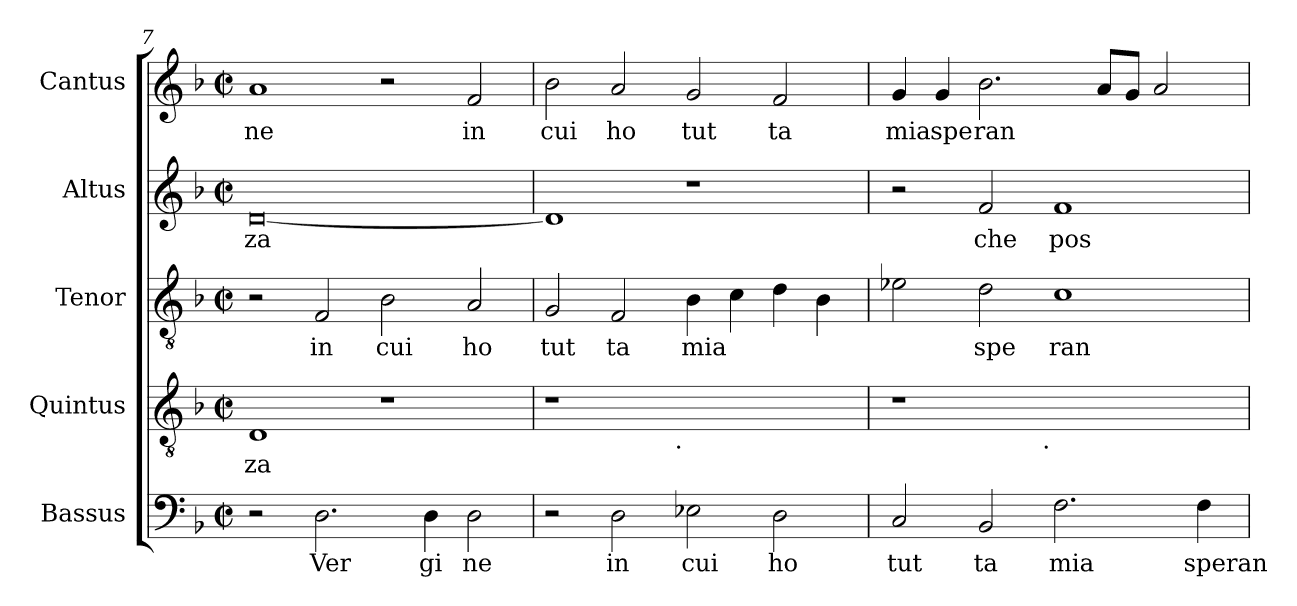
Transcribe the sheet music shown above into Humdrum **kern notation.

**kern	**text	**kern	**text	**kern	**text	**kern	**text	**kern	**text
*part5	*part5	*part4	*part4	*part3	*part3	*part2	*part2	*part1	*part1
*staff5	*staff5	*staff4	*staff4	*staff3	*staff3	*staff2	*staff2	*staff1	*staff1
*I"Bassus	*	*I"Quintus	*	*I"Tenor	*	*I"Altus	*	*I"Cantus	*
*clefF4	*	*clefGv2	*	*clefGv2	*	*clefG2	*	*clefG2	*
*k[b-]	*	*k[b-]	*	*k[b-]	*	*k[b-]	*	*k[b-]	*
*F:	*	*F:	*	*F:	*	*F:	*	*F:	*
*M2/2	*	*M2/2	*	*M2/2	*	*M2/2	*	*M2/2	*
*met(c|)	*	*met(c|)	*	*met(c|)	*	*met(c|)	*	*met(c|)	*
=7	=7	=7	=7	=7	=7	=7	=7	=7	=7
!	!	!	!LO:LY:b:cj	!	!	!	!LO:LY:b	!	!LO:LY:b:cj
2r	.	1D	za	2r	.	[<0d	za	1a	ne
!	!LO:LY:b	!	!	!	!LO:LY:b:cj	!	!	!	!
2.D\	Ver	.	.	2F/	in	.	.	.	.
!	!	!	!	!	!LO:LY:b:cj	!	!	!	!
.	.	1r	.	2B-\	cui	.	.	2r	.
!	!LO:LY:b	!	!	!	!	!	!	!	!
4D\	gi	.	.	.	.	.	.	.	.
!	!LO:LY:b	!	!	!	!LO:LY:b:cj	!	!	!	!LO:LY:b:cj
2D\	ne	.	.	2A/	ho	.	.	2f/	in
=8	=8	=8	=8	=8	=8	=8	=8	=8	=8
!	!	!	!	!	!LO:LY:b:cj	!	!LO:LY:b	!	!LO:LY:b:cj
*	*	*^	*	*	*	*	*	*	*
2r	.	1r	2ryy	.	2G/	tut	1d]	.	2b-\	cui
!	!LO:LY:b	!	!	!	!	!LO:LY:b:cj	!	!	!	!LO:LY:b:cj
2D\	in	.	4...ryy	.	2F/	ta	.	.	2a/	ho
!	!	!	!LO:TX:b:t=.	!	!	!	!	!	!	!
.	.	.	1ryy	.	.	.	.	.	.	.
!	!LO:LY:b	!	!	!	!	!LO:LY:b:cj	!	!	!	!LO:LY:b:cj
2E-X\	cui	1ryy	.	.	4B-\	mia	1r	.	2g/	tut
!	!	!	!	!	!	!LO:LY:b:cj	!	!	!	!
.	.	.	.	.	4c\	.	.	.	.	.
!	!LO:LY:b	!	!	!	!	!LO:LY:b:cj	!	!	!	!LO:LY:b:cj
2D\	ho	.	.	.	4d\	.	.	.	2f/	ta
!	!	!	!	!	!	!LO:LY:b:cj	!	!	!	!
.	.	.	.	.	4B-\	.	.	.	.	.
.	.	.	32ryy	.	.	.	.	.	.	.
=9	=9	=9	=9	=9	=9	=9	=9	=9	=9	=9
!	!LO:LY:b	!	!	!	!	!LO:LY:b:cj	!	!	!	!LO:LY:b:cj
2C/	tut	1r	2ryy	.	2e-\	.	2r	.	4g/	mia
!	!	!	!	!	!	!	!	!	!	!LO:LY:b:cj
.	.	.	.	.	.	.	.	.	4g/	spe
!	!LO:LY:b	!	!	!	!	!LO:LY:b:cj	!	!LO:LY:b	!	!LO:LY:b:cj
2BB-/	ta	.	4...ryy	.	2d\	spe	2f/	che	2.b-\	ran
!	!	!	!LO:TX:b:t=.	!	!	!	!	!	!	!
.	.	.	1ryy	.	.	.	.	.	.	.
!	!LO:LY:b	!	!	!	!	!LO:LY:b:cj	!	!LO:LY:b	!	!
2.F\	mia	1ryy	.	.	1c	ran	1f	pos	.	.
!	!	!	!	!	!	!	!	!	!	!LO:LY:b:cj
.	.	.	.	.	.	.	.	.	8a/L	.
!	!	!	!	!	!	!	!	!	!	!LO:LY:b:cj
.	.	.	.	.	.	.	.	.	8g/J	.
!	!	!	!	!	!	!	!	!	!	!LO:LY:b:cj
.	.	.	.	.	.	.	.	.	2a/	.
!	!LO:LY:b	!	!	!	!	!	!	!	!	!
4F\	speran	.	.	.	.	.	.	.	.	.
.	.	.	32ryy	.	.	.	.	.	.	.
*	*	*v	*v	*	*	*	*	*	*	*
=	=	=	=	=	=	=	=	=	=
*-	*-	*-	*-	*-	*-	*-	*-	*-	*-
